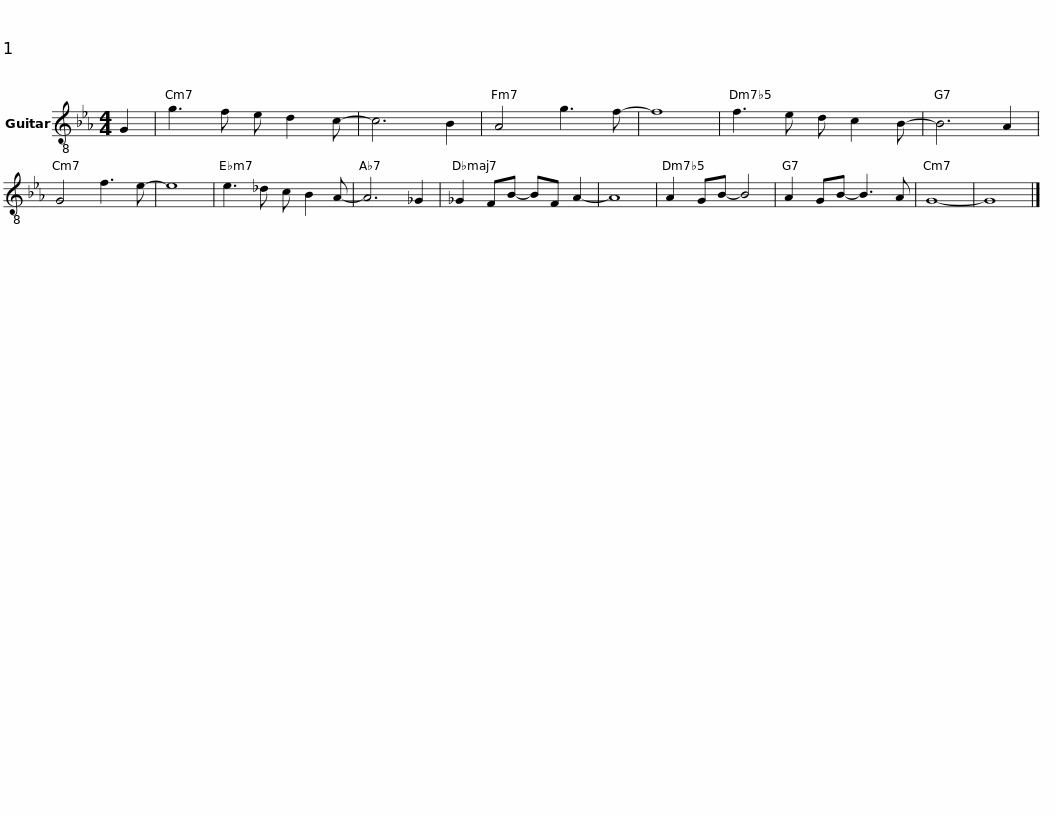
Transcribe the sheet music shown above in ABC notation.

X:1
L:1/8
M:4/4
I:linebreak $
K:Eb
V:1 treble-8
V:1
 G2 | g3 f e d2 c- | c6 B2 | A4 g3 f- | f8 |$ %5
 f3 e d c2 B- | B6 A2 | G4 f3 e- | e8 |$ e3 _d c B2 A- | %10
 A6 _G2 | _G2 FB- BF A2- | A8 |$ A2 GB- B4 | A2 GB- B3 A | %15
 G8- | G8 |] %17
